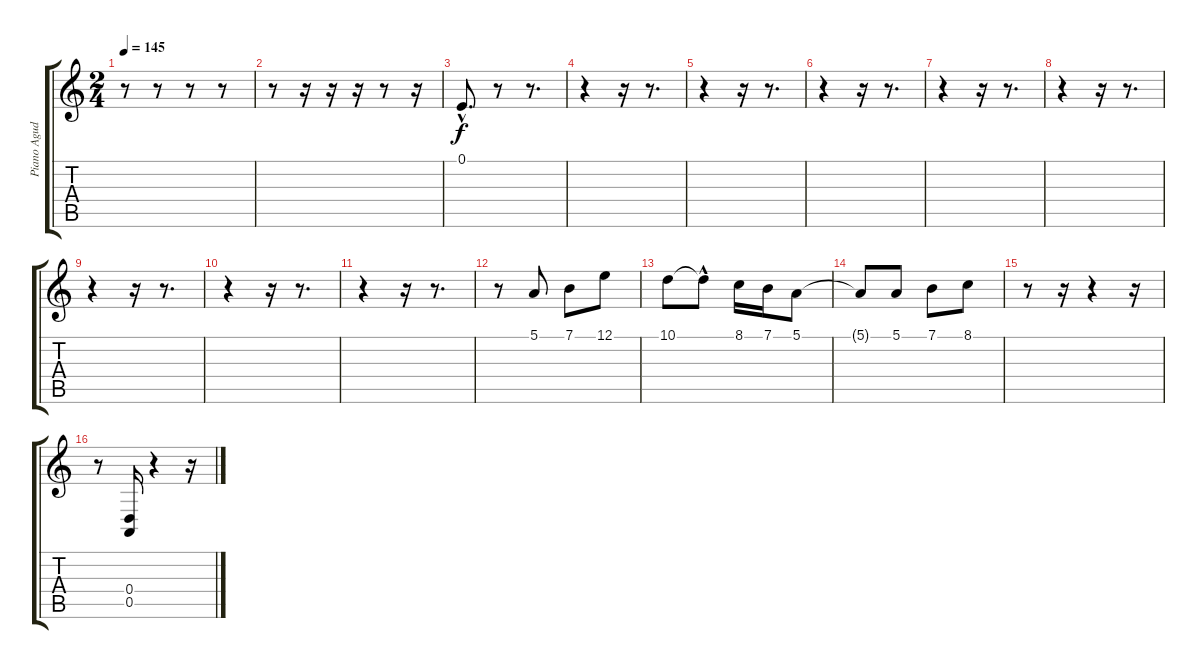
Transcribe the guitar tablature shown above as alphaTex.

\track ("Piano Agudos" "Piano Agud") {instrument acousticgrandpiano}
\staff {score tabs}
\tuning (E4 B3 G3 D3 A2 E2) {hide}
\ts (2 4)
\tempo 145
\clef g2
\ks c
r.8{dy f instrument acousticgrandpiano} r.8 r.8 r.8 |
r.8 r.16 r.16 r.16 r.8 r.16 |
0.1{hac}.8{d} r.8 r.8{d} |
r.4 r.16 r.8{d} |
r.4 r.16 r.8{d} |
r.4 r.16 r.8{d} |
r.4 r.16 r.8{d} |
r.4 r.16 r.8{d} |
r.4 r.16 r.8{d} |
r.4 r.16 r.8{d} |
r.4 r.16 r.8{d} |
r.8 5.1.8 7.1.8 12.1.8 |
10.1.8 10.1{hac t}.8 8.1.16 7.1.16 5.1.8 |
5.1{t}.8 5.1.8 7.1.8 8.1.8 |
r.8 r.16 r.4 r.16 |
r.8 (0.4 0.5).16 r.4 r.16
